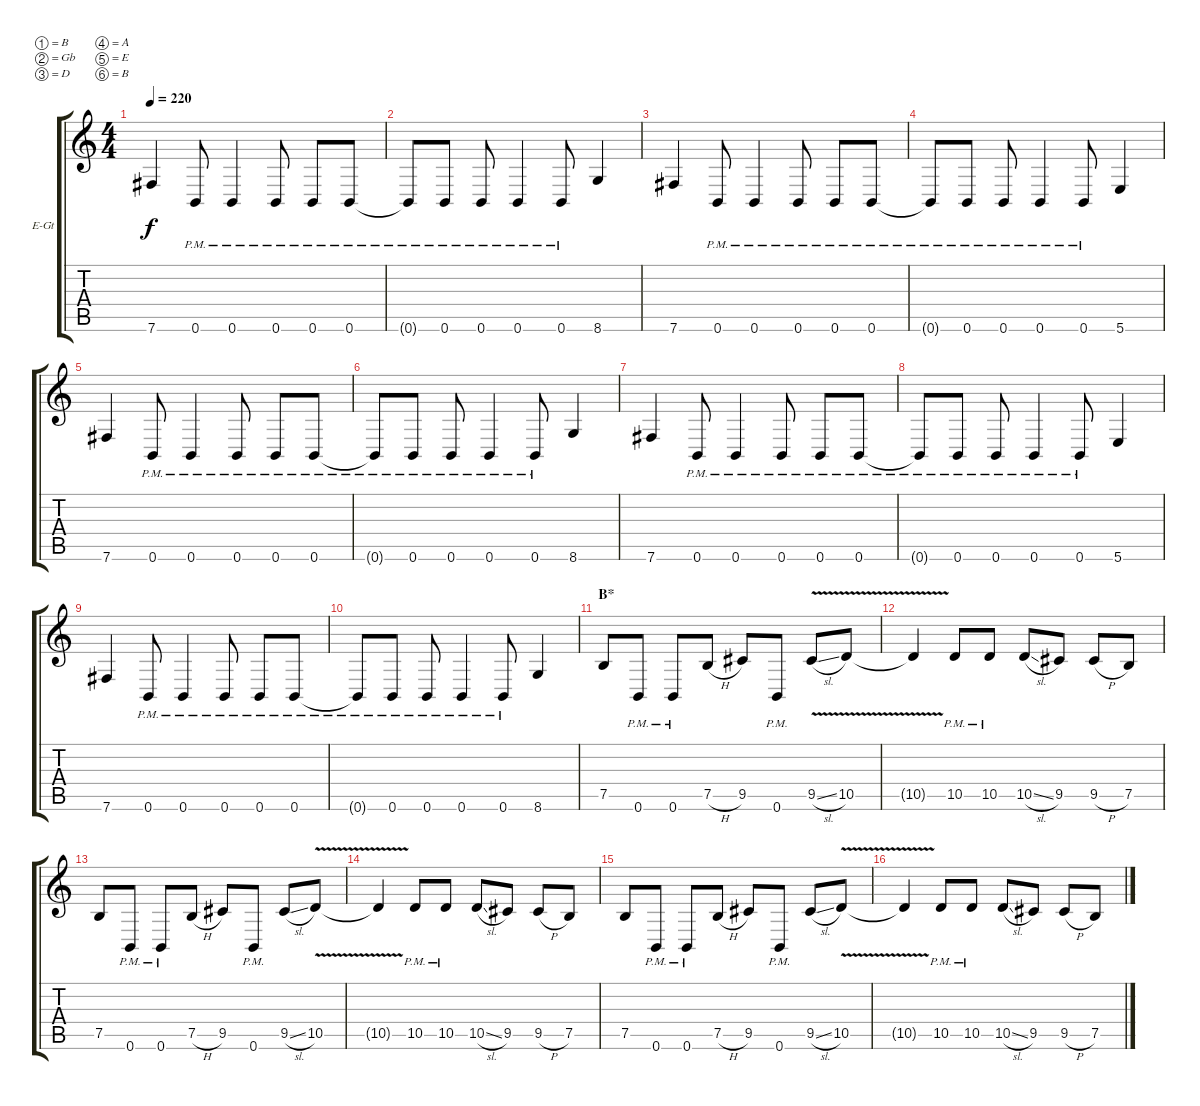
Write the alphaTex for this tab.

\bracketExtendMode groupsimilarinstruments
\firstSystemTrackNameOrientation horizontal
\otherSystemsTrackNameOrientation horizontal
\track ("Rhythm Guitar" "E-Gt") {instrument distortionguitar}
\staff {score tabs}
\tuning (B3 Gb3 D3 A2 E2 B1)
\ts (4 4)
\tempo 220
\clef g2
\ks c
7.6.4{dy f} 0.6{pm}.8 0.6{pm}.4 0.6{pm}.8 0.6{pm}.8 0.6{pm}.8 |
0.6{pm t}.8 0.6{pm}.8 0.6{pm}.8 0.6{pm}.4 0.6{pm}.8 8.6.4 |
7.6.4 0.6{pm}.8 0.6{pm}.4 0.6{pm}.8 0.6{pm}.8 0.6{pm}.8 |
0.6{pm t}.8 0.6{pm}.8 0.6{pm}.8 0.6{pm}.4 0.6{pm}.8 5.6.4 |
7.6.4 0.6{pm}.8 0.6{pm}.4 0.6{pm}.8 0.6{pm}.8 0.6{pm}.8 |
0.6{pm t}.8 0.6{pm}.8 0.6{pm}.8 0.6{pm}.4 0.6{pm}.8 8.6.4 |
7.6.4 0.6{pm}.8 0.6{pm}.4 0.6{pm}.8 0.6{pm}.8 0.6{pm}.8 |
0.6{pm t}.8 0.6{pm}.8 0.6{pm}.8 0.6{pm}.4 0.6{pm}.8 5.6.4 |
7.6.4 0.6{pm}.8 0.6{pm}.4 0.6{pm}.8 0.6{pm}.8 0.6{pm}.8 |
0.6{pm t}.8 0.6{pm}.8 0.6{pm}.8 0.6{pm}.4 0.6{pm}.8 8.6.4 |
\section ("" "B*")
7.5.8 0.6{pm}.8 0.6{pm}.8 7.5{h}.8 9.5.8 0.6{pm}.8 9.5{v sl}.8 10.5{v}.8 |
10.5{v t}.4 10.5{pm}.8 10.5{pm}.8 10.5{sl}.8 9.5.8 9.5{h}.8 7.5.8 |
7.5.8 0.6{pm}.8 0.6{pm}.8 7.5{h}.8 9.5.8 0.6{pm}.8 9.5{sl}.8 10.5{v}.8 |
10.5{v t}.4 10.5{pm}.8 10.5{pm}.8 10.5{sl}.8 9.5.8 9.5{h}.8 7.5.8 |
7.5.8 0.6{pm}.8 0.6{pm}.8 7.5{h}.8 9.5.8 0.6{pm}.8 9.5{sl}.8 10.5{v}.8 |
10.5{v t}.4 10.5{pm}.8 10.5{pm}.8 10.5{sl}.8 9.5.8 9.5{h}.8 7.5.8
